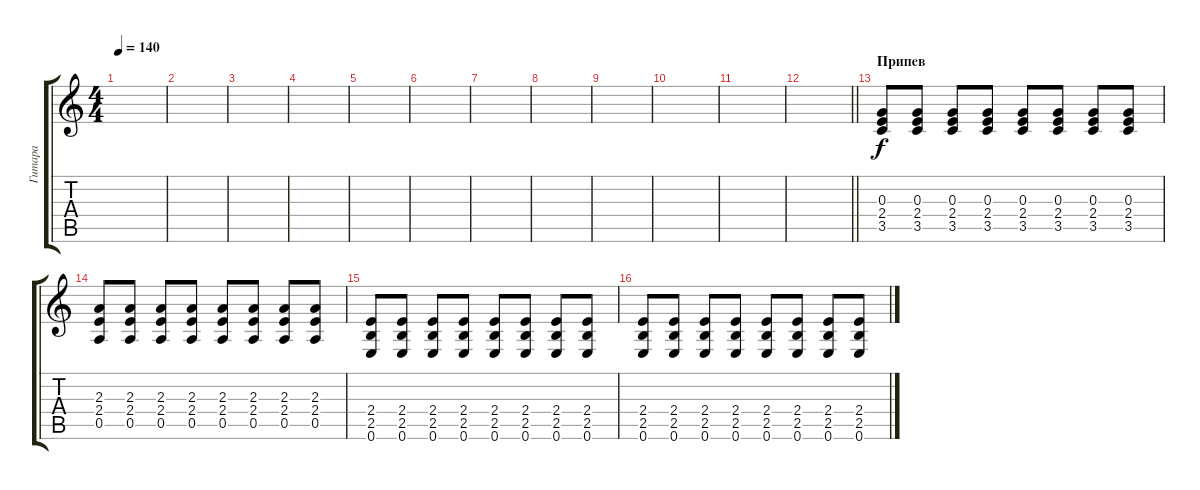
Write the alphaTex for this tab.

\track ("Гитара" "Гитара") {instrument overdrivenguitar}
\staff {score tabs}
\tuning (E4 B3 G3 D3 A2 E2) {hide}
\ts (4 4)
\tempo 140
\clef g2
\ks c
|
|
|
|
|
|
|
|
|
|
|
\barLineRight lightlight
|
\section ("" "Припев")
(0.3 2.4 3.5).8{volume 13} (0.3 2.4 3.5).8 (0.3 2.4 3.5).8 (0.3 2.4 3.5).8 (0.3 2.4 3.5).8 (0.3 2.4 3.5).8 (0.3 2.4 3.5).8 (0.3 2.4 3.5).8 |
(2.3 2.4 0.5).8 (2.3 2.4 0.5).8 (2.3 2.4 0.5).8 (2.3 2.4 0.5).8 (2.3 2.4 0.5).8 (2.3 2.4 0.5).8 (2.3 2.4 0.5).8 (2.3 2.4 0.5).8 |
(2.4 2.5 0.6).8 (2.4 2.5 0.6).8 (2.4 2.5 0.6).8 (2.4 2.5 0.6).8 (2.4 2.5 0.6).8 (2.4 2.5 0.6).8 (2.4 2.5 0.6).8 (2.4 2.5 0.6).8 |
(2.4 2.5 0.6).8 (2.4 2.5 0.6).8 (2.4 2.5 0.6).8 (2.4 2.5 0.6).8 (2.4 2.5 0.6).8 (2.4 2.5 0.6).8 (2.4 2.5 0.6).8 (2.4 2.5 0.6).8
